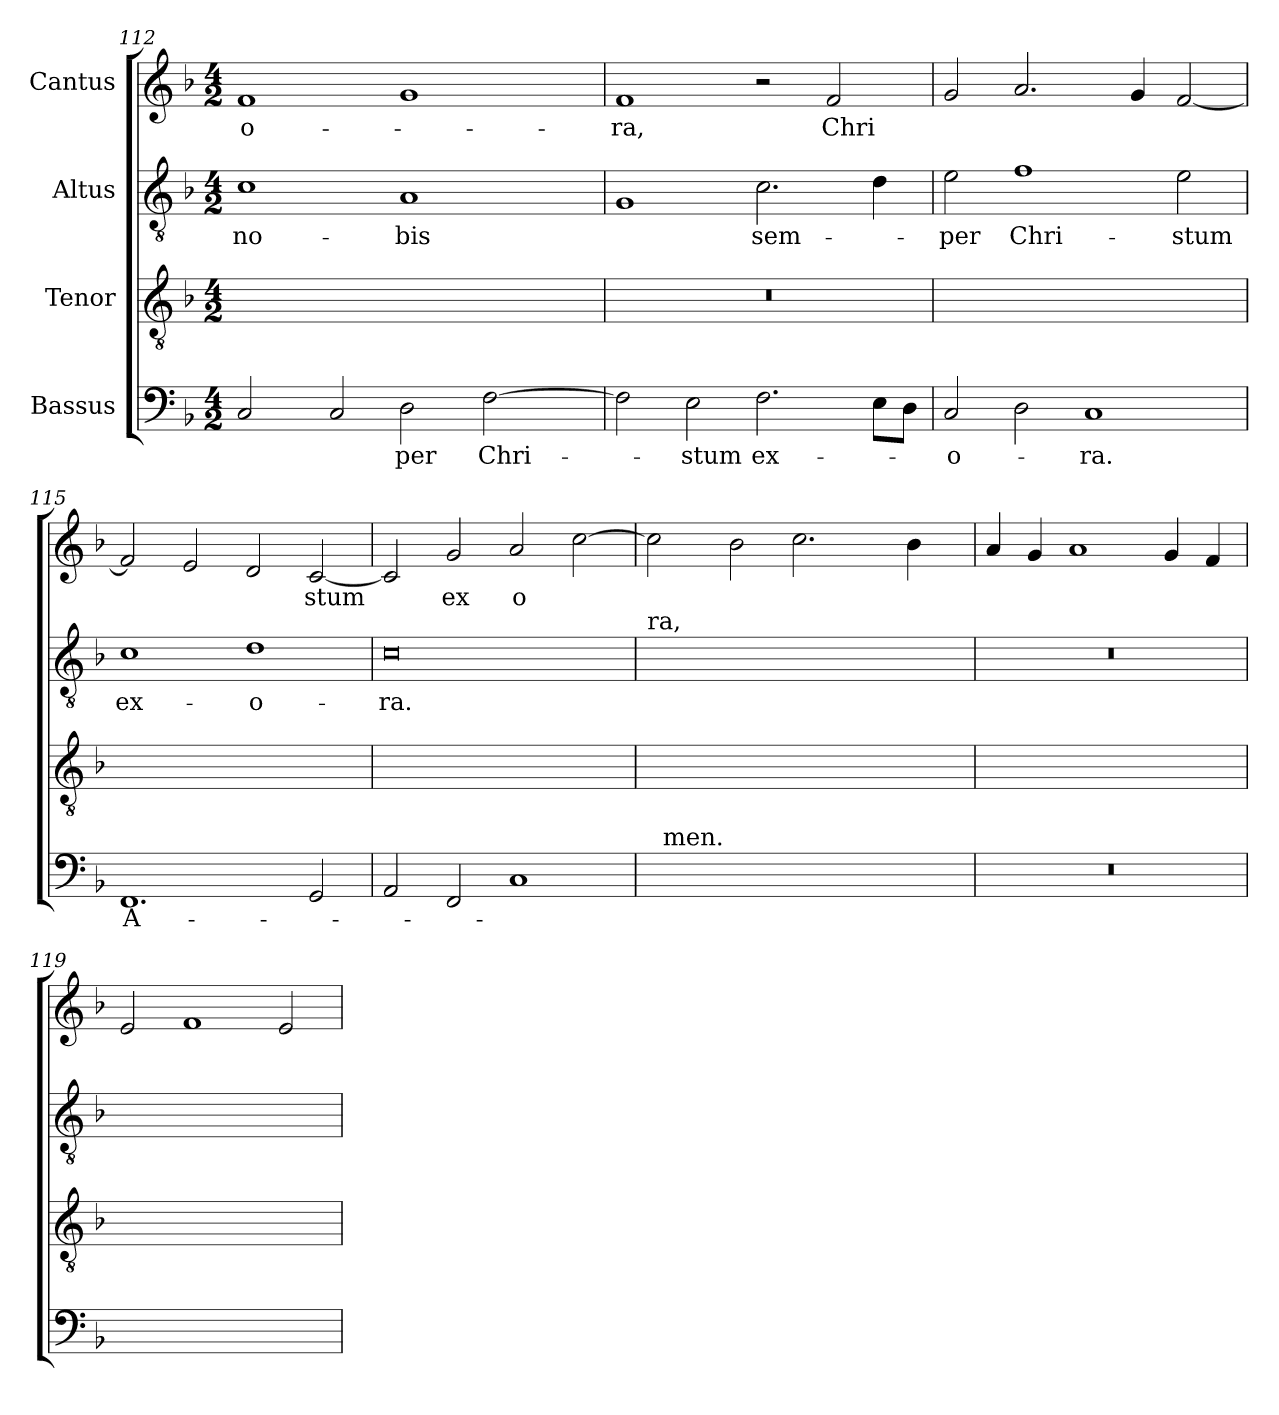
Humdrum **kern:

**kern	**text	**kern	**kern	**text	**kern	**text
*part4	*part4	*part3	*part2	*part2	*part1	*part1
*staff4	*staff4	*staff3	*staff2	*staff2	*staff1	*staff1
*I"Bassus	*	*I"Tenor	*I"Altus	*	*I"Cantus	*
*clefF4	*	*clefGv2	*clefGv2	*	*clefG2	*
*k[b-]	*	*k[b-]	*k[b-]	*	*k[b-]	*
*F:	*	*F:	*F:	*	*F:	*
*M4/2	*	*M4/2	*M4/2	*	*M4/2	*
=112	=112	=112	=112	=112	=112	=112
!	!	!	!	!LO:LY:b	!	!LO:LY:b
2C/	.	64ryy	1c	no-	1f	-o-
.	.	64ryy	.	.	.	.
.	.	64ryy	.	.	.	.
.	.	1ryy	.	.	.	.
2C/	.	.	.	.	.	.
!	!LO:LY:b	!	!	!LO:LY:b	!	!
2D\	-per	.	1A	-bis	1g	.
.	.	2ryy	.	.	.	.
!	!LO:LY:b	!	!	!	!	!
[2F\	Chri-	.	.	.	.	.
.	.	4ryy	.	.	.	.
.	.	8ryy	.	.	.	.
.	.	16ryy	.	.	.	.
.	.	64ryy	.	.	.	.
!!LO:LB:g=z
=113	=113	=113	=113	=113	=113	=113
!	!	!	!	!	!	!LO:LY:b
2F\]	.	0r	1G	.	1f	-ra,
!	!LO:LY:b	!	!	!	!	!
2E\	-stum	.	.	.	.	.
!	!LO:LY:b	!	!	!LO:LY:b	!	!
2.F\	ex-	.	2.c\	sem-	2r	.
!	!	!	!	!	!	!LO:LY:b
.	.	.	.	.	2f/	Chri
8E\L	.	.	4d\	.	.	.
8D\J	.	.	.	.	.	.
=114	=114	=114	=114	=114	=114	=114
!	!LO:LY:b	!	!	!LO:LY:b	!	!
2C/	-o-	0ryy	2e\	-per	2g/	.
!	!	!	!	!LO:LY:b	!	!
2D\	.	.	1f	Chri-	2.a/	.
!	!LO:LY:b	!	!	!	!	!
1C	-ra.	.	.	.	.	.
.	.	.	.	.	4g/	.
!	!	!	!	!LO:LY:b	!	!
.	.	.	2e\	-stum	[2f/	.
=115	=115	=115	=115	=115	=115	=115
!	!LO:LY:b	!	!	!LO:LY:b	!	!
1.FF	A-	0ryy	1c	ex-	2f/]	.
.	.	.	.	.	2e/	.
!	!	!	!	!LO:LY:b	!	!
.	.	.	1d	-o-	2d/	.
!	!	!	!	!	!	!LO:LY:b
2GG/	.	.	.	.	[2c/	stum
=116	=116	=116	=116	=116	=116	=116
!	!	!	!	!LO:LY:b	!	!
2AA/	.	0ryy	0c	-ra.	2c/]	.
!	!	!	!	!	!	!LO:LY:b
2FF/	.	.	.	.	2g/	ex
!	!	!	!	!	!	!LO:LY:b
1C	.	.	.	.	2a/	o
.	.	.	.	.	[2cc\	.
=117	=117	=117	=117	=117	=117	=117
!	!	!	!LO:TX:a:t=ra,	!	!	!
64ryy	.	0ryy	32ryy	.	2cc\]	.
64ryy	.	.	.	.	.	.
!LO:TX:a:t=men.	!	!	!	!	!	!
64ryy	.	.	64ryy	.	.	.
1ryy	.	.	1ryy	.	.	.
.	.	.	.	.	2b-\	.
.	.	.	.	.	2.cc\	.
2ryy	.	.	2ryy	.	.	.
4ryy	.	.	4ryy	.	.	.
.	.	.	.	.	4b-\	.
8ryy	.	.	8ryy	.	.	.
16ryy	.	.	16ryy	.	.	.
64ryy	.	.	64ryy	.	.	.
=118	=118	=118	=118	=118	=118	=118
0r	.	0ryy	0r	.	4a/	.
.	.	.	.	.	4g/	.
.	.	.	.	.	1a	.
.	.	.	.	.	4g/	.
.	.	.	.	.	4f/	.
=119	=119	=119	=119	=119	=119	=119
0ryy	.	0ryy	0ryy	.	2e/	.
.	.	.	.	.	1f	.
.	.	.	.	.	2e/	.
=	=	=	=	=	=	=
*-	*-	*-	*-	*-	*-	*-
